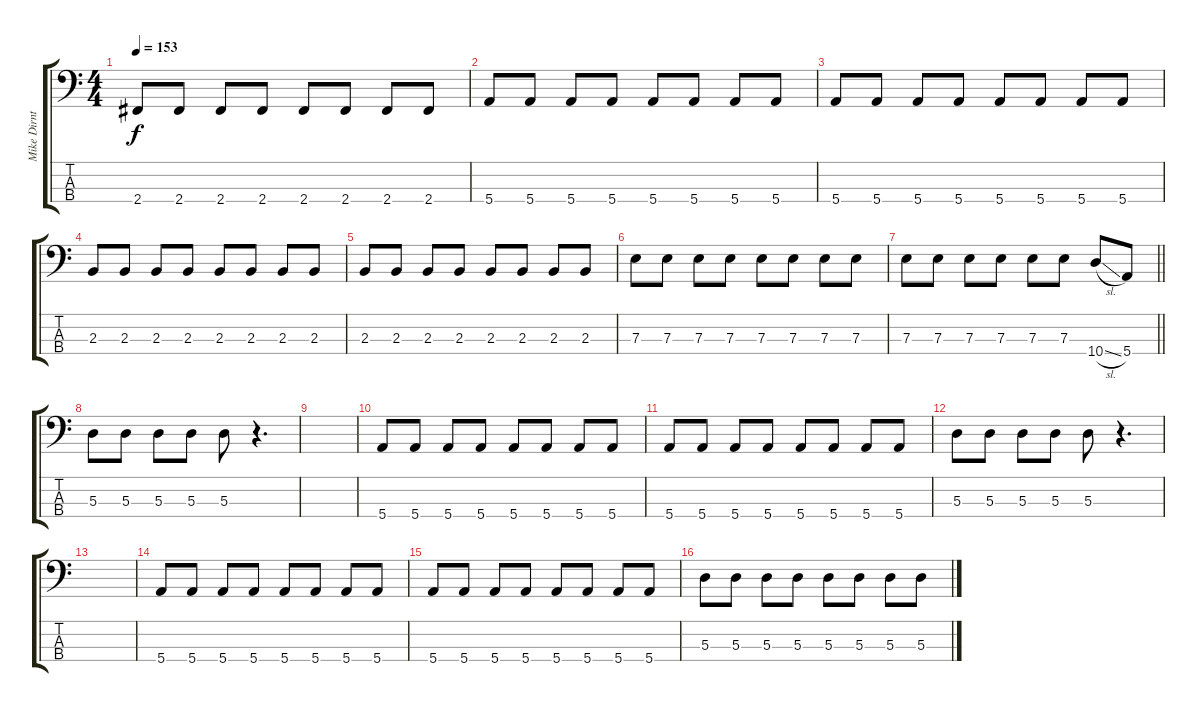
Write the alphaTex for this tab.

\track ("Mike Dirnt" "Mike Dirnt") {instrument electricbassfinger}
\staff {score tabs}
\tuning (G2 D2 A1 E1) {hide}
\ts (4 4)
\tempo 153
\clef f4
\ks c
2.4.8{dy f} 2.4.8 2.4.8 2.4.8 2.4.8 2.4.8 2.4.8 2.4.8 |
5.4.8 5.4.8 5.4.8 5.4.8 5.4.8 5.4.8 5.4.8 5.4.8 |
5.4.8 5.4.8 5.4.8 5.4.8 5.4.8 5.4.8 5.4.8 5.4.8 |
2.3.8 2.3.8 2.3.8 2.3.8 2.3.8 2.3.8 2.3.8 2.3.8 |
2.3.8 2.3.8 2.3.8 2.3.8 2.3.8 2.3.8 2.3.8 2.3.8 |
7.3.8 7.3.8 7.3.8 7.3.8 7.3.8 7.3.8 7.3.8 7.3.8 |
\barLineRight lightlight
7.3.8 7.3.8 7.3.8 7.3.8 7.3.8 7.3.8 10.4{sl}.8 5.4.8 |
5.3.8 5.3.8 5.3.8 5.3.8 5.3.8 r.4{d} |
|
5.4.8 5.4.8 5.4.8 5.4.8 5.4.8 5.4.8 5.4.8 5.4.8 |
5.4.8 5.4.8 5.4.8 5.4.8 5.4.8 5.4.8 5.4.8 5.4.8 |
5.3.8 5.3.8 5.3.8 5.3.8 5.3.8 r.4{d} |
|
5.4.8 5.4.8 5.4.8 5.4.8 5.4.8 5.4.8 5.4.8 5.4.8 |
5.4.8 5.4.8 5.4.8 5.4.8 5.4.8 5.4.8 5.4.8 5.4.8 |
5.3.8 5.3.8 5.3.8 5.3.8 5.3.8 5.3.8 5.3.8 5.3.8
